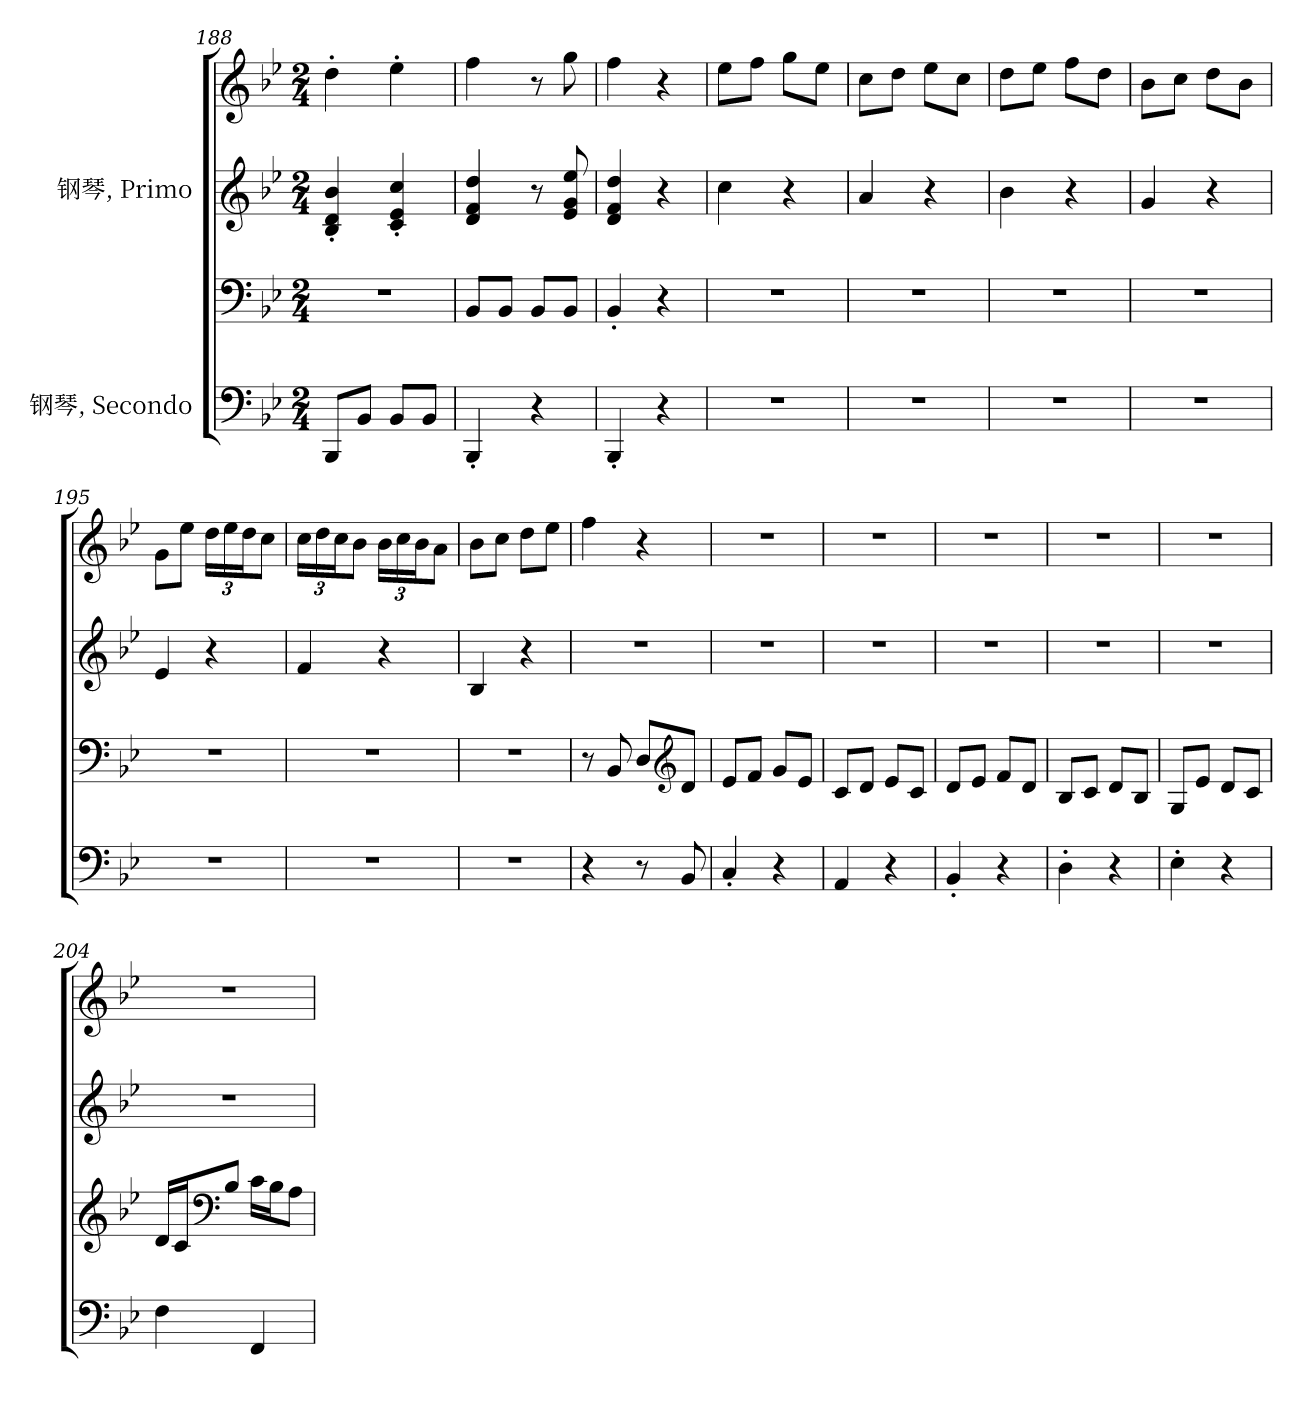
**kern	**kern	**kern	**kern
*part2	*part2	*part1	*part1
*staff4	*staff3	*staff2	*staff1
*I"钢琴, Secondo	*	*I"钢琴, Primo	*
*clefF4	*clefF4	*clefG2	*clefG2
*k[b-e-]	*k[b-e-]	*k[b-e-]	*k[b-e-]
*M2/4	*M2/4	*M2/4	*M2/4
=188	=188	=188	=188
8BBB-/L	2r	4B-/' 4d/' 4b-/'	4dd'\
8BB-/J	.	.	.
8BB-/L	.	4c/' 4e-/' 4cc/'	4ee-'\
8BB-/J	.	.	.
=189	=189	=189	=189
4BBB-'/	8BB-/L	4d/ 4f/ 4dd/	4ff\
.	8BB-/J	.	.
4r	8BB-/L	8r	8r
.	8BB-/J	8e-/ 8g/ 8ee-/	8gg\
=190	=190	=190	=190
4BBB-'/	4BB-'/	4d/ 4f/ 4dd/	4ff\
4r	4r	4r	4r
=191	=191	=191	=191
2r	2r	4cc\	8ee-\L
.	.	.	8ff\J
.	.	4r	8gg\L
.	.	.	8ee-\J
!!LO:LB:g=z
=192	=192	=192	=192
2r	2r	4a/	8cc\L
.	.	.	8dd\J
.	.	4r	8ee-\L
.	.	.	8cc\J
=193	=193	=193	=193
2r	2r	4b-\	8dd\L
.	.	.	8ee-\J
.	.	4r	8ff\L
.	.	.	8dd\J
=194	=194	=194	=194
2r	2r	4g/	8b-\L
.	.	.	8cc\J
.	.	4r	8dd\L
.	.	.	8b-\J
=195	=195	=195	=195
2r	2r	4e-/	8g\L
.	.	.	8ee-\J
*	*	*	*Xbrackettup
.	.	4r	24dd\LL
.	.	.	24ee-\
.	.	.	24dd\J
.	.	.	8cc\J
=196	=196	=196	=196
2r	2r	4f/	24cc\LL
.	.	.	24dd\
.	.	.	24cc\J
.	.	.	8b-\J
.	.	4r	24b-\LL
.	.	.	24cc\
.	.	.	24b-\J
.	.	.	8a\J
=197	=197	=197	=197
2r	2r	4B-/	8b-\L
.	.	.	8cc\J
.	.	4r	8dd\L
.	.	.	8ee-\J
!!LO:PB:g=z
=198	=198	=198	=198
4r	8r	2r	4ff\
.	8BB-/	.	.
8r	8D/L	.	4r
*	*clefG2	*	*
8BB-/	8d/J	.	.
=199	=199	=199	=199
4C'/	8e-/L	2r	2r
.	8f/J	.	.
4r	8g/L	.	.
.	8e-/J	.	.
=200	=200	=200	=200
4AA/	8c/L	2r	2r
.	8d/J	.	.
4r	8e-/L	.	.
.	8c/J	.	.
=201	=201	=201	=201
4BB-'/	8d/L	2r	2r
.	8e-/J	.	.
4r	8f/L	.	.
.	8d/J	.	.
=202	=202	=202	=202
4D'\	8B-/L	2r	2r
.	8c/J	.	.
4r	8d/L	.	.
.	8B-/J	.	.
=203	=203	=203	=203
4E-'\	8G/L	2r	2r
.	8e-/J	.	.
4r	8d/L	.	.
.	8c/J	.	.
=204	=204	=204	=204
4F\	16d/LL	2r	2r
.	16c/J	.	.
*	*clefF4	*	*
.	8B-/J	.	.
4FF/	16c\LL	.	.
.	16B-\J	.	.
.	8A\J	.	.
=	=	=	=
*-	*-	*-	*-
